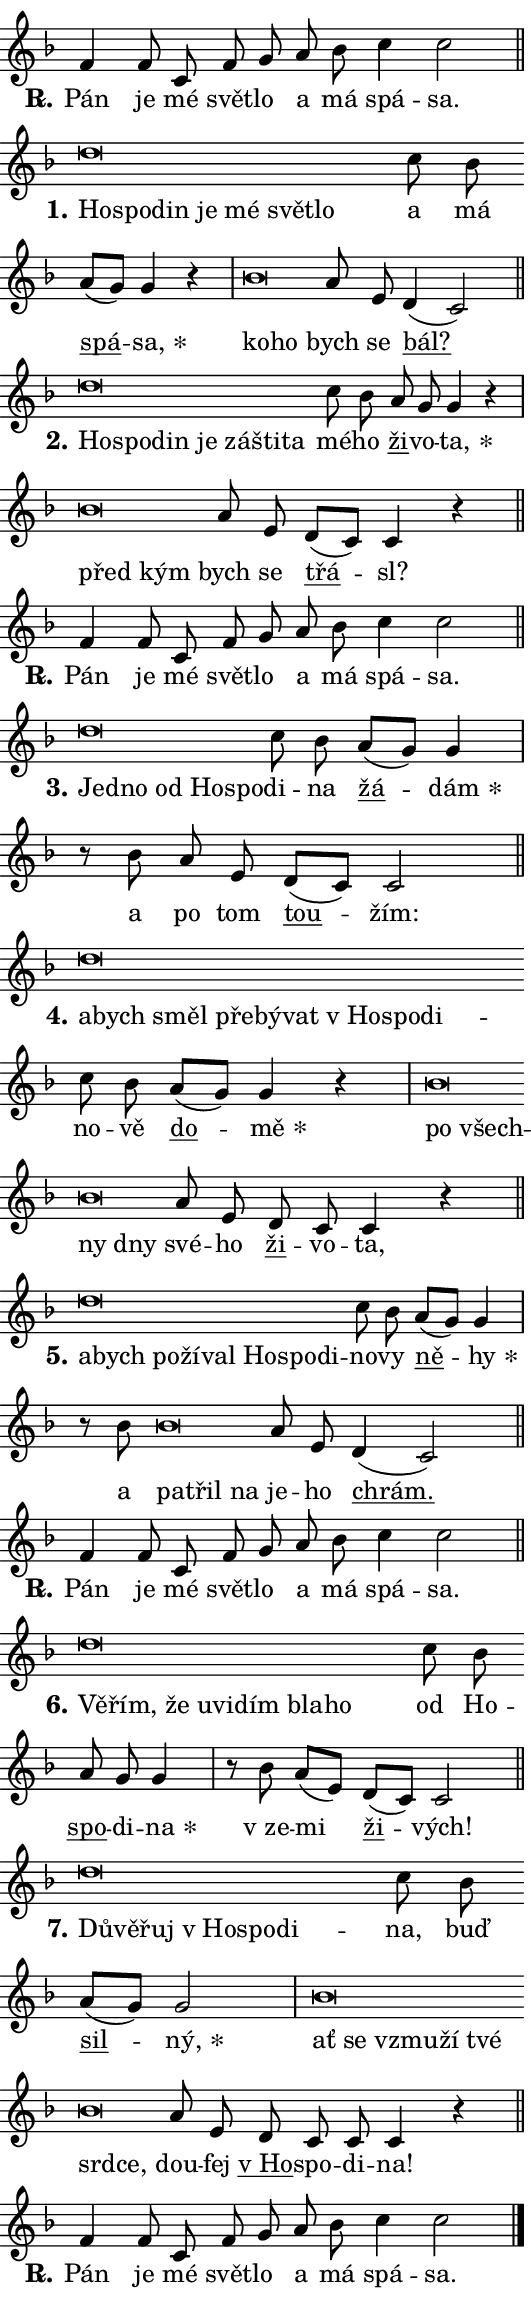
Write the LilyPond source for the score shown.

\version "2.24.0"
\header { tagline = "" }
\paper {
  indent = 0\cm
  top-margin = 0\cm
  right-margin = 0.13\cm % to fit lyric hyphens
  bottom-margin = 0\cm
  left-margin = 0\cm
  paper-width = 9\cm
  page-breaking = #ly:one-page-breaking
  system-system-spacing.basic-distance = #11
  score-system-spacing.basic-distance = #11
  ragged-last = ##f
}


%% Author: Thomas Morley
%% https://lists.gnu.org/archive/html/lilypond-user/2020-05/msg00002.html
#(define (line-position grob)
"Returns position of @var[grob} in current system:
   @code{'start}, if at first time-step
   @code{'end}, if at last time-step
   @code{'middle} otherwise
"
  (let* ((col (ly:item-get-column grob))
         (ln (ly:grob-object col 'left-neighbor))
         (rn (ly:grob-object col 'right-neighbor))
         (col-to-check-left (if (ly:grob? ln) ln col))
         (col-to-check-right (if (ly:grob? rn) rn col))
         (break-dir-left
           (and
             (ly:grob-property col-to-check-left 'non-musical #f)
             (ly:item-break-dir col-to-check-left)))
         (break-dir-right
           (and
             (ly:grob-property col-to-check-right 'non-musical #f)
             (ly:item-break-dir col-to-check-right))))
        (cond ((eqv? 1 break-dir-left) 'start)
              ((eqv? -1 break-dir-right) 'end)
              (else 'middle))))

#(define (tranparent-at-line-position vctor)
  (lambda (grob)
  "Relying on @code{line-position} select the relevant enry from @var{vctor}.
Used to determine transparency,"
    (case (line-position grob)
      ((end) (not (vector-ref vctor 0)))
      ((middle) (not (vector-ref vctor 1)))
      ((start) (not (vector-ref vctor 2))))))

noteHeadBreakVisibility =
#(define-music-function (break-visibility)(vector?)
"Makes @code{NoteHead}s transparent relying on @var{break-visibility}"
#{
  \override NoteHead.transparent =
    #(tranparent-at-line-position break-visibility)
#})

#(define delete-ledgers-for-transparent-note-heads
  (lambda (grob)
    "Reads whether a @code{NoteHead} is transparent.
If so this @code{NoteHead} is removed from @code{'note-heads} from
@var{grob}, which is supposed to be @code{LedgerLineSpanner}.
As a result ledgers are not printed for this @code{NoteHead}"
    (let* ((nhds-array (ly:grob-object grob 'note-heads))
           (nhds-list
             (if (ly:grob-array? nhds-array)
                 (ly:grob-array->list nhds-array)
                 '()))
           ;; Relies on the transparent-property being done before
           ;; Staff.LedgerLineSpanner.after-line-breaking is executed.
           ;; This is fragile ...
           (to-keep
             (remove
               (lambda (nhd)
                 (ly:grob-property nhd 'transparent #f))
               nhds-list)))
      ;; TODO find a better method to iterate over grob-arrays, similiar
      ;; to filter/remove etc for lists
      ;; For now rebuilt from scratch
      (set! (ly:grob-object grob 'note-heads)  '())
      (for-each
        (lambda (nhd)
          (ly:pointer-group-interface::add-grob grob 'note-heads nhd))
        to-keep))))

squashNotes = {
  \override NoteHead.X-extent = #'(-0.2 . 0.2)
  \override NoteHead.Y-extent = #'(-0.75 . 0)
  \override NoteHead.stencil =
    #(lambda (grob)
       (let ((pos (ly:grob-property grob 'staff-position)))
         (begin
           (if (< pos -7) (display "ERROR: Lower brevis then expected\n") (display ""))
           (if (<= pos -6) ly:text-interface::print ly:note-head::print))))
}
unSquashNotes = {
  \revert NoteHead.X-extent
  \revert NoteHead.Y-extent
  \revert NoteHead.stencil
}

hideNotes = \noteHeadBreakVisibility #begin-of-line-visible
unHideNotes = \noteHeadBreakVisibility #all-visible

% work-around for resetting accidentals
% https://lilypond.org/doc/v2.23/Documentation/notation/displaying-rhythms#unmetered-music
cadenzaMeasure = {
  \cadenzaOff
  \partial 1024 s1024
  \cadenzaOn
}

#(define-markup-command (accent layout props text) (markup?)
  "Underline accented syllable"
  (interpret-markup layout props
    #{\markup \override #'(offset . 4.3) \underline { #text }#}))

responsum = \markup \concat {
  "R" \hspace #-1.05 \path #0.1 #'((moveto 0 0.07) (lineto 0.9 0.8)) \hspace #0.05 "."
}

spaceSize = #0.6828661417322834 % exact space size for TeX Gyre Schola

\layout {
  \context {
    \Staff
    \remove "Time_signature_engraver"
    \override LedgerLineSpanner.after-line-breaking = #delete-ledgers-for-transparent-note-heads
  }
  \context {
    \Lyrics {
      \override LyricSpace.minimum-distance = \spaceSize
      \override LyricText.font-name = #"TeX Gyre Schola"
      \override LyricText.font-size = 1
      \override StanzaNumber.font-name = #"TeX Gyre Schola Bold"
      \override StanzaNumber.font-size = 1
    }
  }
  \context {
    \Score 
    \override NoteHead.text =
      #(lambda (grob) 
        (let ((pos (ly:grob-property grob 'staff-position)))
          #{\markup {
            \combine
              \halign #-0.55 \raise #(if (= pos -6) 0 0.5) \override #'(thickness . 2) \draw-line #'(3.2 . 0)
              \musicglyph "noteheads.sM1"
          }#}))
  }
}

% magnetic-lyrics.ily
%
%   written by
%     Jean Abou Samra <jean@abou-samra.fr>
%     Werner Lemberg <wl@gnu.org>
%
%   adapted by
%     Jiri Hon <jiri.hon@gmail.com>
%
% Version 2022-Apr-15

% https://www.mail-archive.com/lilypond-user@gnu.org/msg149350.html

#(define (Left_hyphen_pointer_engraver context)
   "Collect syllable-hyphen-syllable occurrences in lyrics and store
them in properties.  This engraver only looks to the left.  For
example, if the lyrics input is @code{foo -- bar}, it does the
following.

@itemize @bullet
@item
Set the @code{text} property of the @code{LyricHyphen} grob between
@q{foo} and @q{bar} to @code{foo}.

@item
Set the @code{left-hyphen} property of the @code{LyricText} grob with
text @q{foo} to the @code{LyricHyphen} grob between @q{foo} and
@q{bar}.
@end itemize

Use this auxiliary engraver in combination with the
@code{lyric-@/text::@/apply-@/magnetic-@/offset!} hook."
   (let ((hyphen #f)
         (text #f))
     (make-engraver
      (acknowledgers
       ((lyric-syllable-interface engraver grob source-engraver)
        (set! text grob)))
      (end-acknowledgers
       ((lyric-hyphen-interface engraver grob source-engraver)
        ;(when (not (grob::has-interface grob 'lyric-space-interface))
          (set! hyphen grob)));)
      ((stop-translation-timestep engraver)
       (when (and text hyphen)
         (ly:grob-set-object! text 'left-hyphen hyphen))
       (set! text #f)
       (set! hyphen #f)))))

#(define (lyric-text::apply-magnetic-offset! grob)
   "If the space between two syllables is less than the value in
property @code{LyricText@/.details@/.squash-threshold}, move the right
syllable to the left so that it gets concatenated with the left
syllable.

Use this function as a hook for
@code{LyricText@/.after-@/line-@/breaking} if the
@code{Left_@/hyphen_@/pointer_@/engraver} is active."
   (let ((hyphen (ly:grob-object grob 'left-hyphen #f)))
     (when hyphen
       (let ((left-text (ly:spanner-bound hyphen LEFT)))
         (when (grob::has-interface left-text 'lyric-syllable-interface)
           (let* ((common (ly:grob-common-refpoint grob left-text X))
                  (this-x-ext (ly:grob-extent grob common X))
                  (left-x-ext
                   (begin
                     ;; Trigger magnetism for left-text.
                     (ly:grob-property left-text 'after-line-breaking)
                     (ly:grob-extent left-text common X)))
                  ;; `delta` is the gap width between two syllables.
                  (delta (- (interval-start this-x-ext)
                            (interval-end left-x-ext)))
                  (details (ly:grob-property grob 'details))
                  (threshold (assoc-get 'squash-threshold details 0.2)))
             (when (< delta threshold)
               (let* (;; We have to manipulate the input text so that
                      ;; ligatures crossing syllable boundaries are not
                      ;; disabled.  For languages based on the Latin
                      ;; script this is essentially a beautification.
                      ;; However, for non-Western scripts it can be a
                      ;; necessity.
                      (lt (ly:grob-property left-text 'text))
                      (rt (ly:grob-property grob 'text))
                      (is-space (grob::has-interface hyphen 'lyric-space-interface))
                      (space (if is-space " " ""))
                      (extra-delta (if is-space spaceSize 0))
                      ;; Append new syllable.
                      (ltrt-space (if (and (string? lt) (string? rt))
                                (string-append lt space rt)
                                (make-concat-markup (list lt space rt))))
                      ;; Right-align `ltrt` to the right side.
                      (ltrt-space-markup (grob-interpret-markup
                               grob
                               (make-translate-markup
                                (cons (interval-length this-x-ext) 0)
                                (make-right-align-markup ltrt-space)))))
                 (begin
                   ;; Don't print `left-text`.
                   (ly:grob-set-property! left-text 'stencil #f)
                   ;; Set text and stencil (which holds all collected
                   ;; syllables so far) and shift it to the left.
                   (ly:grob-set-property! grob 'text ltrt-space)
                   (ly:grob-set-property! grob 'stencil ltrt-space-markup)
                   (ly:grob-translate-axis! grob (- (- delta extra-delta)) X))))))))))


#(define (lyric-hyphen::displace-bounds-first grob)
   ;; Make very sure this callback isn't triggered too early.
   (let ((left (ly:spanner-bound grob LEFT))
         (right (ly:spanner-bound grob RIGHT)))
     (ly:grob-property left 'after-line-breaking)
     (ly:grob-property right 'after-line-breaking)
     (ly:lyric-hyphen::print grob)))

squashThreshold = #0.4

\layout {
  \context {
    \Lyrics
    \consists #Left_hyphen_pointer_engraver
    \override LyricText.after-line-breaking =
      #lyric-text::apply-magnetic-offset!
    \override LyricHyphen.stencil = #lyric-hyphen::displace-bounds-first
    \override LyricText.details.squash-threshold = \squashThreshold
    \override LyricHyphen.minimum-distance = 0
    \override LyricHyphen.minimum-length = \squashThreshold
  }
}

squashText = \override LyricText.details.squash-threshold = 9999
unSquashText = \override LyricText.details.squash-threshold = \squashThreshold

leftText = \override LyricText.self-alignment-X = #LEFT
unLeftText = \revert LyricText.self-alignment-X

starOffset = #(lambda (grob) 
                (let ((x_offset (ly:self-alignment-interface::aligned-on-x-parent grob)))
                  (if (= x_offset 0) 0 (+ x_offset 1.2))))

star = #(define-music-function (syllable)(string?)
"Append star separator at the end of a syllable"
#{
  \once \override LyricText.X-offset = #starOffset
  \lyricmode { \markup {
    #syllable
    \override #'((font-name . "TeX Gyre Schola Bold")) \hspace #0.2 \lower #0.65 \larger "*"
  } }
#})

starAccent = #(define-music-function (syllable)(string?)
"Append star separator at the end of a syllable and make accent"
#{
  \once \override LyricText.X-offset = #starOffset
  \lyricmode { \markup {
    \accent #syllable
    \override #'((font-name . "TeX Gyre Schola Bold")) \hspace #0.2 \lower #0.65 \larger "*"
  } }
#})

breath = #(define-music-function (syllable)(string?)
"Append breathing indicator at the end of a syllable"
#{
  \lyricmode { \markup { #syllable "+" } }
#})

optionalBreath = #(define-music-function (syllable)(string?)
"Append optional breathing indicator at the end of a syllable"
#{
  \lyricmode { \markup { #syllable "(+)" } }
#})


\score {
    <<
        \new Voice = "melody" { \cadenzaOn \key f \major \relative { f'4 f8 c f g a bes \bar "" c4 c2 \cadenzaMeasure \bar "||" \break } }
        \new Lyrics \lyricsto "melody" { \lyricmode { \set stanza = \responsum
Pán je mé svět -- lo a má spá -- sa. } }
    >>
    \layout {}
}

\score {
    <<
        \new Voice = "melody" { \cadenzaOn \key f \major \relative { \squashNotes d''\breve*1/16 \hideNotes \breve*1/16 \bar "" \breve*1/16 \bar "" \breve*1/16 \bar "" \breve*1/16 \bar "" \breve*1/16 \breve*1/16 \bar "" \unHideNotes \unSquashNotes c8 bes \bar "" a[( g)] g4 r \cadenzaMeasure \bar "|" \squashNotes bes\breve*1/16 \hideNotes \breve*1/16 \bar "" \unHideNotes \unSquashNotes a8 e \bar "" d4( c2) \cadenzaMeasure \bar "||" \break } }
        \new Lyrics \lyricsto "melody" { \lyricmode { \set stanza = "1."
\leftText Ho -- \squashText spo -- din je mé svět -- lo \unLeftText \unSquashText a má \markup \accent spá -- \star sa, \leftText ko -- \squashText ho \unLeftText \unSquashText bych se \markup \accent bál? } }
    >>
    \layout {}
}

\score {
    <<
        \new Voice = "melody" { \cadenzaOn \key f \major \relative { \squashNotes d''\breve*1/16 \hideNotes \breve*1/16 \bar "" \breve*1/16 \bar "" \breve*1/16 \bar "" \breve*1/16 \bar "" \breve*1/16 \breve*1/16 \bar "" \unHideNotes \unSquashNotes c8 bes \bar "" a g g4 r \cadenzaMeasure \bar "|" \squashNotes bes\breve*1/16 \hideNotes \breve*1/16 \bar "" \unHideNotes \unSquashNotes a8 e \bar "" d[( c)] c4 r \cadenzaMeasure \bar "||" \break } }
        \new Lyrics \lyricsto "melody" { \lyricmode { \set stanza = "2."
\leftText Ho -- \squashText spo -- din je zá -- šti -- ta \unLeftText \unSquashText mé -- ho \markup \accent ži -- vo -- \star ta, \leftText před \squashText kým \unLeftText \unSquashText bych se \markup \accent třá -- sl? } }
    >>
    \layout {}
}

\score {
    <<
        \new Voice = "melody" { \cadenzaOn \key f \major \relative { f'4 f8 c f g a bes \bar "" c4 c2 \cadenzaMeasure \bar "||" \break } }
        \new Lyrics \lyricsto "melody" { \lyricmode { \set stanza = \responsum
Pán je mé svět -- lo a má spá -- sa. } }
    >>
    \layout {}
}

\score {
    <<
        \new Voice = "melody" { \cadenzaOn \key f \major \relative { \squashNotes d''\breve*1/16 \hideNotes \breve*1/16 \bar "" \breve*1/16 \bar "" \breve*1/16 \breve*1/16 \bar "" \unHideNotes \unSquashNotes c8 bes \bar "" a[( g)] g4 \cadenzaMeasure \bar "|" r8 bes a8 e \bar "" d[( c)] c2 \cadenzaMeasure \bar "||" \break } }
        \new Lyrics \lyricsto "melody" { \lyricmode { \set stanza = "3."
\leftText Jed -- \squashText no od Ho -- spo -- \unLeftText \unSquashText di -- na \markup \accent žá -- \star dám a po tom \markup \accent tou -- žím: } }
    >>
    \layout {}
}

\score {
    <<
        \new Voice = "melody" { \cadenzaOn \key f \major \relative { \squashNotes d''\breve*1/16 \hideNotes \breve*1/16 \bar "" \breve*1/16 \bar "" \breve*1/16 \bar "" \breve*1/16 \bar "" \breve*1/16 \bar "" \breve*1/16 \bar "" \breve*1/16 \breve*1/16 \bar "" \unHideNotes \unSquashNotes c8 bes \bar "" a[( g)] g4 r \cadenzaMeasure \bar "|" \squashNotes bes\breve*1/16 \hideNotes \breve*1/16 \bar "" \breve*1/16 \breve*1/16 \bar "" \unHideNotes \unSquashNotes a8 e \bar "" d c c4 r \cadenzaMeasure \bar "||" \break } }
        \new Lyrics \lyricsto "melody" { \lyricmode { \set stanza = "4."
\leftText a -- \squashText bych směl pře -- bý -- vat "v Ho" -- spo -- di -- \unLeftText \unSquashText no -- vě \markup \accent do -- \star mě \leftText po \squashText všech -- ny dny \unLeftText \unSquashText své -- ho \markup \accent ži -- vo -- ta, } }
    >>
    \layout {}
}

\score {
    <<
        \new Voice = "melody" { \cadenzaOn \key f \major \relative { \squashNotes d''\breve*1/16 \hideNotes \breve*1/16 \bar "" \breve*1/16 \bar "" \breve*1/16 \bar "" \breve*1/16 \bar "" \breve*1/16 \bar "" \breve*1/16 \breve*1/16 \bar "" \unHideNotes \unSquashNotes c8 bes \bar "" a[( g)] g4 \cadenzaMeasure \bar "|" r8 bes \squashNotes bes\breve*1/16 \hideNotes \breve*1/16 \breve*1/16 \bar "" \unHideNotes \unSquashNotes a8 e \bar "" d4( c2) \cadenzaMeasure \bar "||" \break } }
        \new Lyrics \lyricsto "melody" { \lyricmode { \set stanza = "5."
\leftText a -- \squashText bych po -- ží -- val Ho -- spo -- di -- \unLeftText \unSquashText no -- vy \markup \accent ně -- \star hy a \leftText pa -- \squashText třil na \unLeftText \unSquashText je -- ho \markup \accent chrám. } }
    >>
    \layout {}
}

\score {
    <<
        \new Voice = "melody" { \cadenzaOn \key f \major \relative { f'4 f8 c f g a bes \bar "" c4 c2 \cadenzaMeasure \bar "||" \break } }
        \new Lyrics \lyricsto "melody" { \lyricmode { \set stanza = \responsum
Pán je mé svět -- lo a má spá -- sa. } }
    >>
    \layout {}
}

\score {
    <<
        \new Voice = "melody" { \cadenzaOn \key f \major \relative { \squashNotes d''\breve*1/16 \hideNotes \breve*1/16 \bar "" \breve*1/16 \bar "" \breve*1/16 \bar "" \breve*1/16 \bar "" \breve*1/16 \bar "" \breve*1/16 \breve*1/16 \bar "" \unHideNotes \unSquashNotes c8 bes \bar "" a g g4 \cadenzaMeasure \bar "|" r8 bes a8[( e)] \bar "" d[( c)] c2 \cadenzaMeasure \bar "||" \break } }
        \new Lyrics \lyricsto "melody" { \lyricmode { \set stanza = "6."
\leftText Vě -- \squashText řím, že u -- vi -- dím bla -- ho \unLeftText \unSquashText od Ho -- \markup \accent spo -- di -- \star na "v ze" -- mi \markup \accent ži -- vých! } }
    >>
    \layout {}
}

\score {
    <<
        \new Voice = "melody" { \cadenzaOn \key f \major \relative { \squashNotes d''\breve*1/16 \hideNotes \breve*1/16 \bar "" \breve*1/16 \bar "" \breve*1/16 \bar "" \breve*1/16 \breve*1/16 \bar "" \unHideNotes \unSquashNotes c8 bes \bar "" a[( g)] g2 \cadenzaMeasure \bar "|" \squashNotes bes\breve*1/16 \hideNotes \breve*1/16 \bar "" \breve*1/16 \bar "" \breve*1/16 \bar "" \breve*1/16 \bar "" \breve*1/16 \breve*1/16 \bar "" \unHideNotes \unSquashNotes a8 e \bar "" d c c c4 r \cadenzaMeasure \bar "||" \break } }
        \new Lyrics \lyricsto "melody" { \lyricmode { \set stanza = "7."
\leftText Dů -- \squashText vě -- řuj "v Ho" -- spo -- di -- \unLeftText \unSquashText na, buď \markup \accent sil -- \star ný, \leftText ať \squashText se vzmu -- ží tvé srd -- ce, \unLeftText \unSquashText dou -- fej \markup \accent "v Ho" -- spo -- di -- na! } }
    >>
    \layout {}
}

\score {
    <<
        \new Voice = "melody" { \cadenzaOn \key f \major \relative { f'4 f8 c f g a bes \bar "" c4 c2 \cadenzaMeasure \bar "||" \break } \bar "|." }
        \new Lyrics \lyricsto "melody" { \lyricmode { \set stanza = \responsum
Pán je mé svět -- lo a má spá -- sa. } }
    >>
    \layout {}
}
